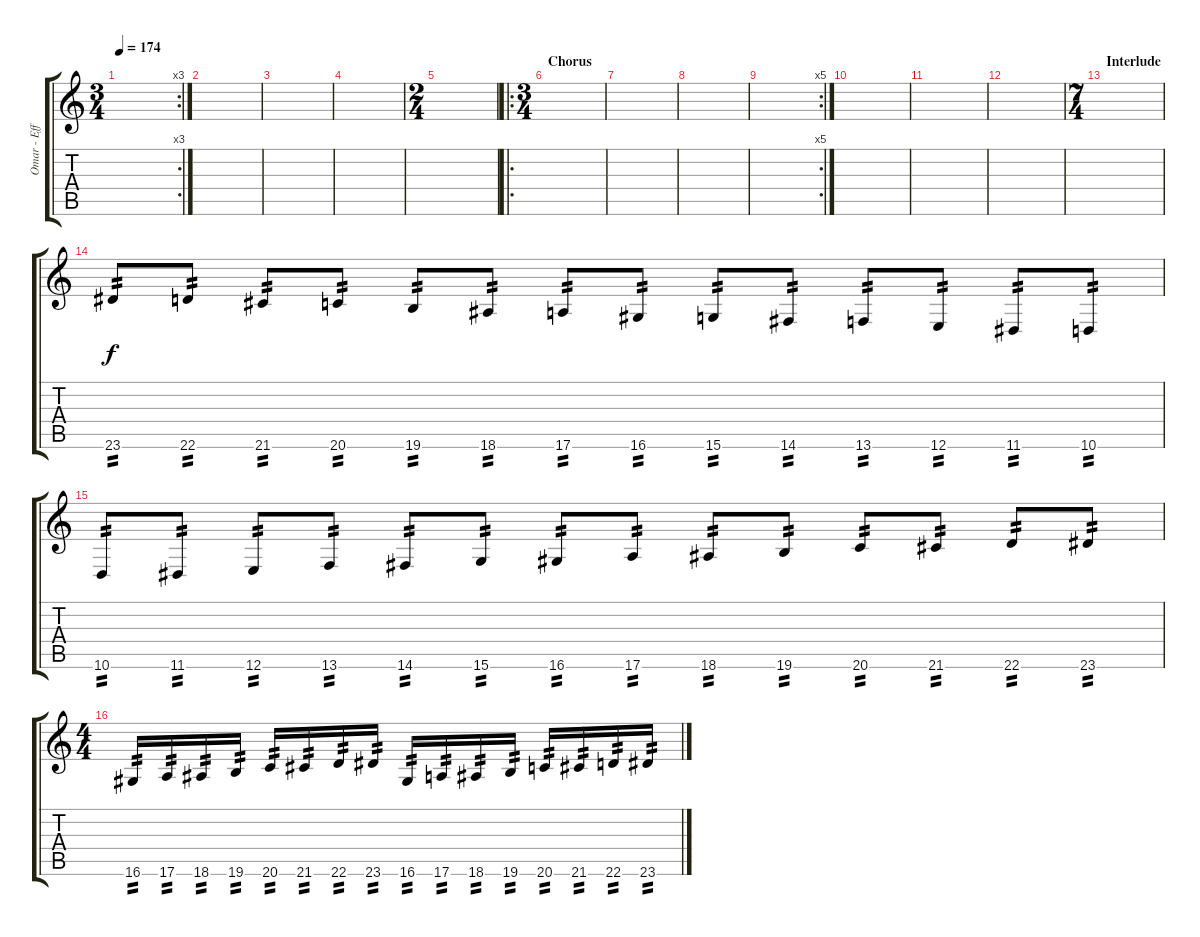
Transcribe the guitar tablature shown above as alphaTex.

\track ("Omar - Effects" "Omar - Eff") {instrument guitarfretnoise}
\staff {score tabs}
\tuning (E4 B3 G3 D3 A2 E2) {hide}
\rc 3
\ts (3 4)
\tempo 174
\clef g2
\ks c
|
|
|
|
\ts (2 4)
|
\ro
\ts (3 4)
\section ("" "Chorus")
|
|
|
\rc 5
|
|
|
|
\ts (7 4)
\section ("" "Interlude")
|
23.6.8{tp 2} 22.6.8{tp 2} 21.6.8{tp 2} 20.6.8{tp 2} 19.6.8{tp 2} 18.6.8{tp 2} 17.6.8{tp 2} 16.6.8{tp 2} 15.6.8{tp 2} 14.6.8{tp 2} 13.6.8{tp 2} 12.6.8{tp 2} 11.6.8{tp 2} 10.6.8{tp 2} |
10.6.8{tp 2} 11.6.8{tp 2} 12.6.8{tp 2} 13.6.8{tp 2} 14.6.8{tp 2} 15.6.8{tp 2} 16.6.8{tp 2} 17.6.8{tp 2} 18.6.8{tp 2} 19.6.8{tp 2} 20.6.8{tp 2} 21.6.8{tp 2} 22.6.8{tp 2} 23.6.8{tp 2} |
\ts (4 4)
16.6.16{tp 2} 17.6.16{tp 2} 18.6.16{tp 2} 19.6.16{tp 2} 20.6.16{tp 2} 21.6.16{tp 2} 22.6.16{tp 2} 23.6.16{tp 2} 16.6.16{tp 2} 17.6.16{tp 2} 18.6.16{tp 2} 19.6.16{tp 2} 20.6.16{tp 2} 21.6.16{tp 2} 22.6.16{tp 2} 23.6.16{tp 2}
